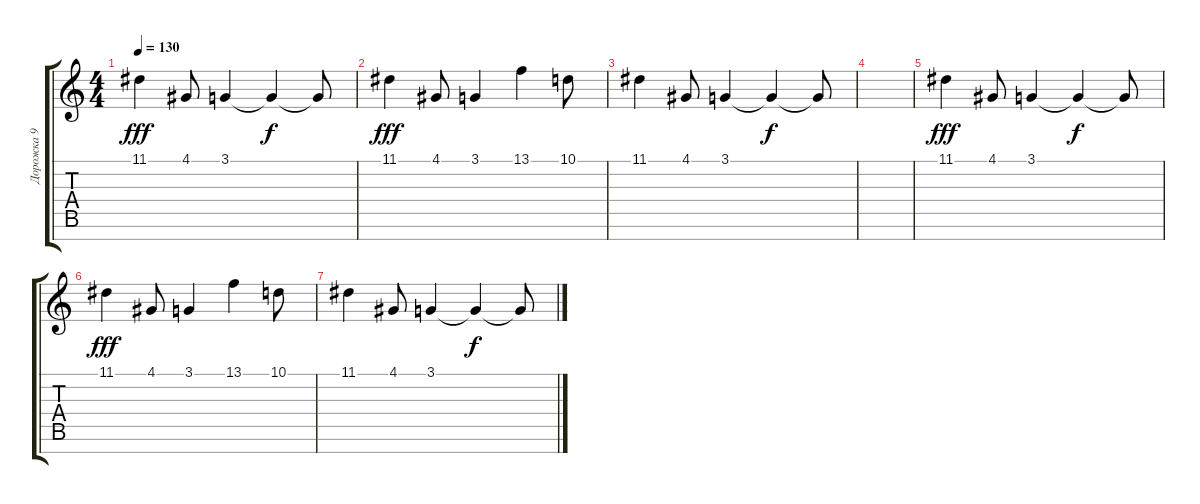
\track ("Дорожка 9" "Дорожка 9") {instrument acousticgrandpiano}
\staff {score tabs}
\tuning (E4 B3 G3 D3 A2 E2 B1) {hide}
\ts (4 4)
\tempo 130
\clef g2
\ks c
11.1.4{dy fff} 4.1.8 3.1.4 3.1{t}.4{dy f} 3.1{t}.8 |
11.1.4{dy fff} 4.1.8 3.1.4 13.1.4 10.1.8 |
11.1.4 4.1.8 3.1.4 3.1{t}.4{dy f} 3.1{t}.8 |
|
11.1.4{dy fff} 4.1.8 3.1.4 3.1{t}.4{dy f} 3.1{t}.8 |
11.1.4{dy fff} 4.1.8 3.1.4 13.1.4 10.1.8 |
11.1.4 4.1.8 3.1.4 3.1{t}.4{dy f} 3.1{t}.8
